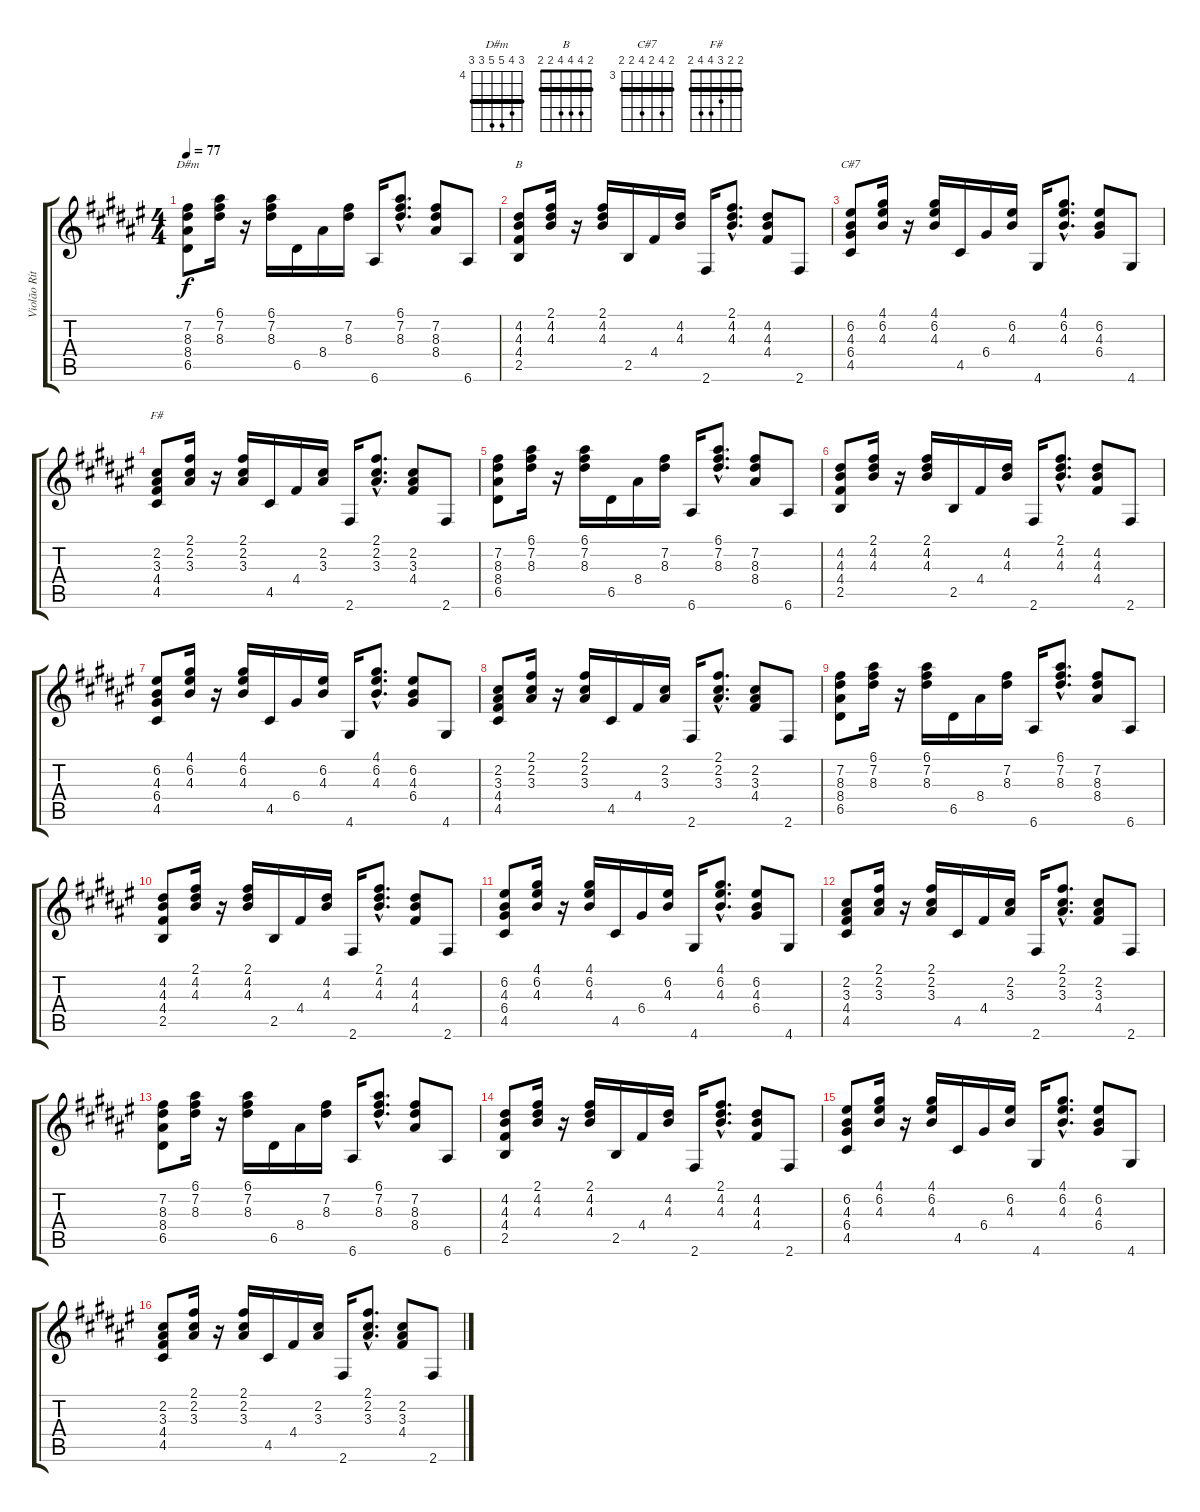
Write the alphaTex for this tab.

\track ("Violão Ritmo" "Violão Rit") {instrument acousticguitarnylon}
\staff {score tabs}
\tuning (E4 B3 G3 D3 A2 E2) {hide}
\chord ("D#m" 6 7 8 8 6 6) {firstfret 4 barre 6}
\chord ("B" 2 4 4 4 2 2) {barre 2}
\chord ("C#7" 4 6 4 6 4 4) {firstfret 3 barre 4}
\chord ("F#" 2 2 3 4 4 2) {barre 2}
\ts (4 4)
\tempo 77
\clef g2
\ks d#minor
(7.2 8.3 8.4 6.5).8{ch "D#m" dy f} (6.1 7.2 8.3).16 r.16 (6.1 7.2 8.3).16 6.5.16 8.4.16 (7.2 8.3).16 6.6.16 (6.1{hac} 7.2{hac} 8.3{hac}).8{d} (7.2 8.3 8.4).8 6.6.8 |
(4.2 4.3 4.4 2.5).8{ch "B"} (2.1 4.2 4.3).16 r.16 (2.1 4.2 4.3).16 2.5.16 4.4.16 (4.2 4.3).16 2.6.16 (2.1{hac} 4.2{hac} 4.3{hac}).8{d} (4.2 4.3 4.4).8 2.6.8 |
(6.2 4.3 6.4 4.5).8{ch "C#7"} (4.1 6.2 4.3).16 r.16 (4.1 6.2 4.3).16 4.5.16 6.4.16 (6.2 4.3).16 4.6.16 (4.1{hac} 6.2{hac} 4.3{hac}).8{d} (6.2 4.3 6.4).8 4.6.8 |
(2.2 3.3 4.4 4.5).8{ch "F#"} (2.1 2.2 3.3).16 r.16 (2.1 2.2 3.3).16 4.5.16 4.4.16 (2.2 3.3).16 2.6.16 (2.1{hac} 2.2{hac} 3.3{hac}).8{d} (2.2 3.3 4.4).8 2.6.8 |
(7.2 8.3 8.4 6.5).8 (6.1 7.2 8.3).16 r.16 (6.1 7.2 8.3).16 6.5.16 8.4.16 (7.2 8.3).16 6.6.16 (6.1{hac} 7.2{hac} 8.3{hac}).8{d} (7.2 8.3 8.4).8 6.6.8 |
(4.2 4.3 4.4 2.5).8 (2.1 4.2 4.3).16 r.16 (2.1 4.2 4.3).16 2.5.16 4.4.16 (4.2 4.3).16 2.6.16 (2.1{hac} 4.2{hac} 4.3{hac}).8{d} (4.2 4.3 4.4).8 2.6.8 |
(6.2 4.3 6.4 4.5).8 (4.1 6.2 4.3).16 r.16 (4.1 6.2 4.3).16 4.5.16 6.4.16 (6.2 4.3).16 4.6.16 (4.1{hac} 6.2{hac} 4.3{hac}).8{d} (6.2 4.3 6.4).8 4.6.8 |
(2.2 3.3 4.4 4.5).8 (2.1 2.2 3.3).16 r.16 (2.1 2.2 3.3).16 4.5.16 4.4.16 (2.2 3.3).16 2.6.16 (2.1{hac} 2.2{hac} 3.3{hac}).8{d} (2.2 3.3 4.4).8 2.6.8 |
(7.2 8.3 8.4 6.5).8 (6.1 7.2 8.3).16 r.16 (6.1 7.2 8.3).16 6.5.16 8.4.16 (7.2 8.3).16 6.6.16 (6.1{hac} 7.2{hac} 8.3{hac}).8{d} (7.2 8.3 8.4).8 6.6.8 |
(4.2 4.3 4.4 2.5).8 (2.1 4.2 4.3).16 r.16 (2.1 4.2 4.3).16 2.5.16 4.4.16 (4.2 4.3).16 2.6.16 (2.1{hac} 4.2{hac} 4.3{hac}).8{d} (4.2 4.3 4.4).8 2.6.8 |
(6.2 4.3 6.4 4.5).8 (4.1 6.2 4.3).16 r.16 (4.1 6.2 4.3).16 4.5.16 6.4.16 (6.2 4.3).16 4.6.16 (4.1{hac} 6.2{hac} 4.3{hac}).8{d} (6.2 4.3 6.4).8 4.6.8 |
(2.2 3.3 4.4 4.5).8 (2.1 2.2 3.3).16 r.16 (2.1 2.2 3.3).16 4.5.16 4.4.16 (2.2 3.3).16 2.6.16 (2.1{hac} 2.2{hac} 3.3{hac}).8{d} (2.2 3.3 4.4).8 2.6.8 |
(7.2 8.3 8.4 6.5).8 (6.1 7.2 8.3).16 r.16 (6.1 7.2 8.3).16 6.5.16 8.4.16 (7.2 8.3).16 6.6.16 (6.1{hac} 7.2{hac} 8.3{hac}).8{d} (7.2 8.3 8.4).8 6.6.8 |
(4.2 4.3 4.4 2.5).8 (2.1 4.2 4.3).16 r.16 (2.1 4.2 4.3).16 2.5.16 4.4.16 (4.2 4.3).16 2.6.16 (2.1{hac} 4.2{hac} 4.3{hac}).8{d} (4.2 4.3 4.4).8 2.6.8 |
(6.2 4.3 6.4 4.5).8 (4.1 6.2 4.3).16 r.16 (4.1 6.2 4.3).16 4.5.16 6.4.16 (6.2 4.3).16 4.6.16 (4.1{hac} 6.2{hac} 4.3{hac}).8{d} (6.2 4.3 6.4).8 4.6.8 |
(2.2 3.3 4.4 4.5).8 (2.1 2.2 3.3).16 r.16 (2.1 2.2 3.3).16 4.5.16 4.4.16 (2.2 3.3).16 2.6.16 (2.1{hac} 2.2{hac} 3.3{hac}).8{d} (2.2 3.3 4.4).8 2.6.8
